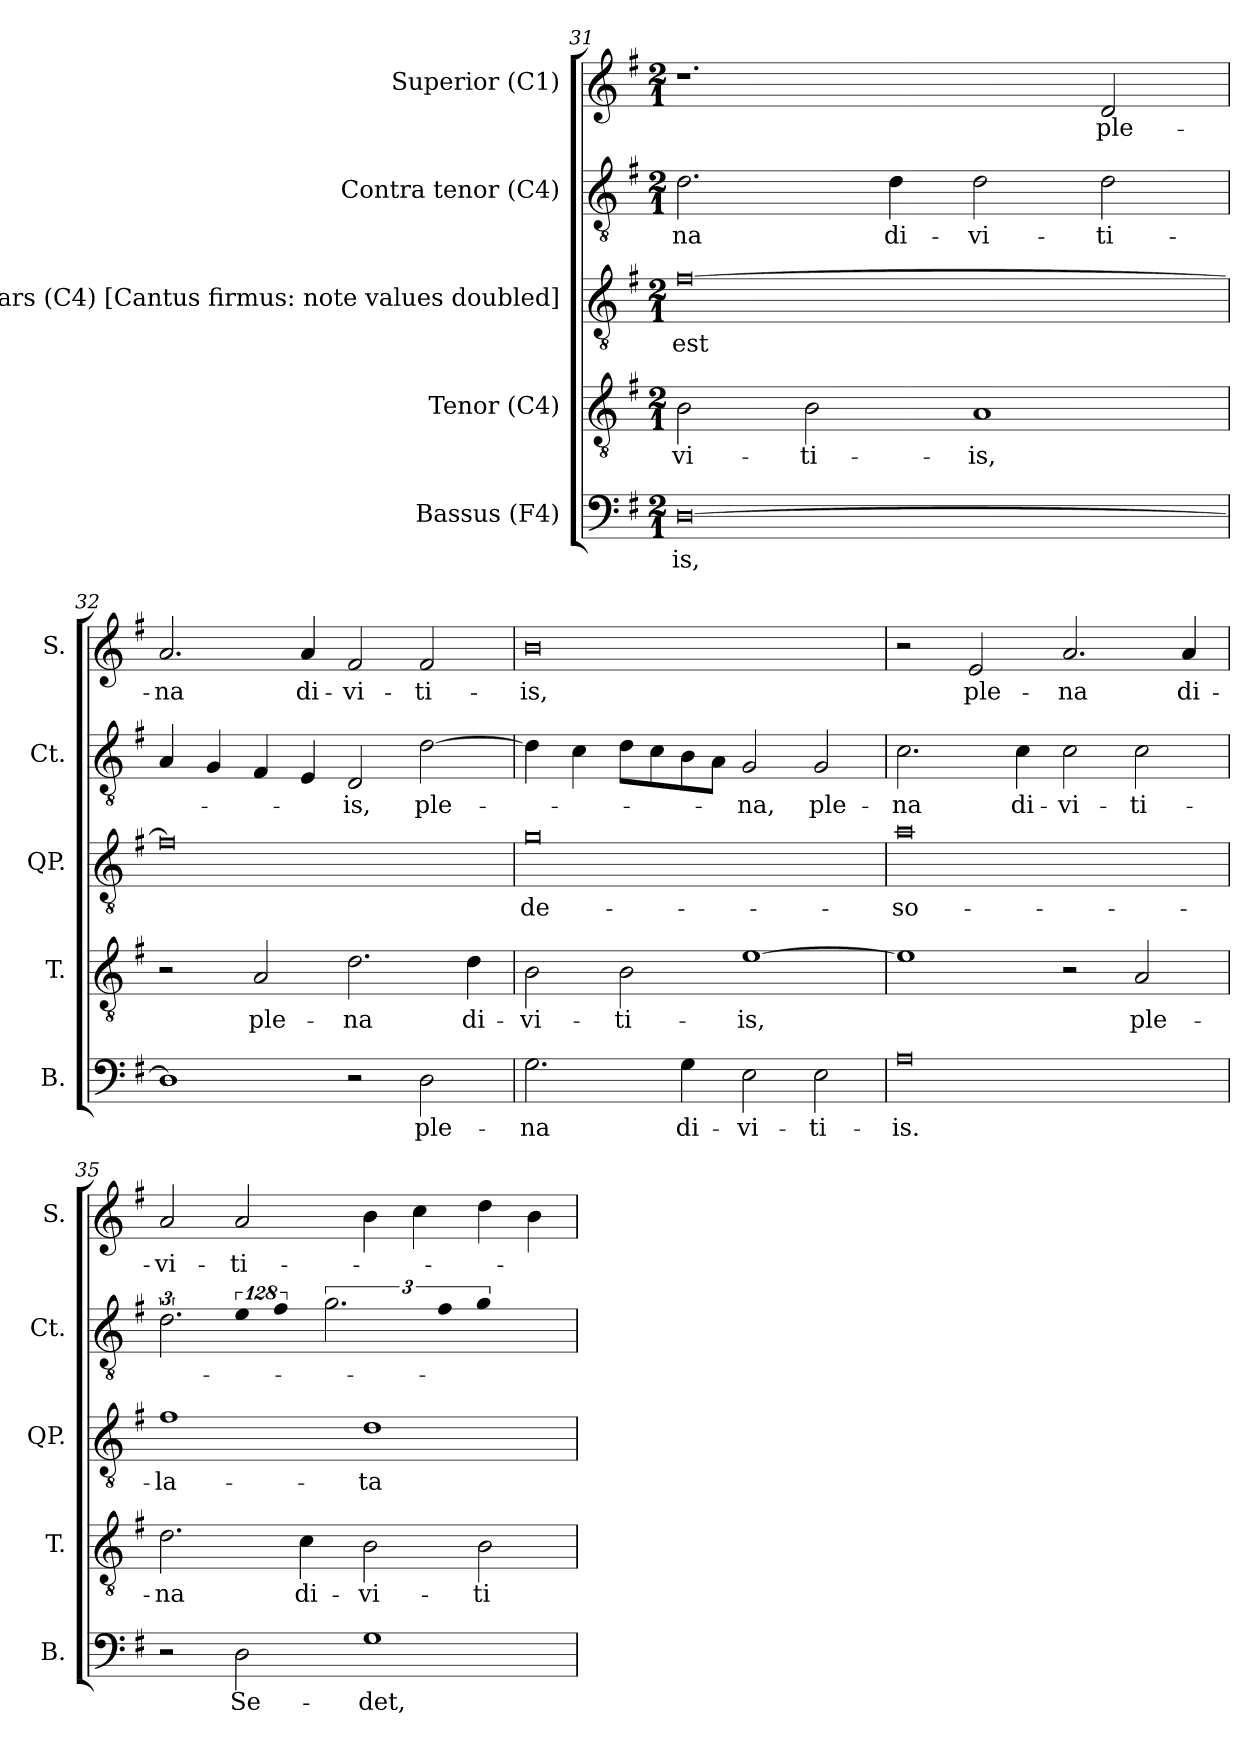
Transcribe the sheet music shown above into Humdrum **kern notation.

**kern	**text	**kern	**text	**kern	**text	**kern	**text	**kern	**text
*part5	*part5	*part4	*part4	*part3	*part3	*part2	*part2	*part1	*part1
*staff5	*staff5	*staff4	*staff4	*staff3	*staff3	*staff2	*staff2	*staff1	*staff1
*I"Bassus (F4)	*	*I"Tenor (C4)	*	*I"Quinta pars (C4) [Cantus firmus: note values doubled]	*	*I"Contra tenor (C4)	*	*I"Superior (C1)	*
*I'B.	*	*I'T.	*	*I'QP.	*	*I'Ct.	*	*I'S.	*
*clefF4	*	*clefGv2	*	*clefGv2	*	*clefGv2	*	*clefG2	*
*	*	*ITrd7c12	*	*ITrd7c12	*	*	*	*	*
*k[f#]	*	*k[f#]	*	*k[f#]	*	*k[f#]	*	*k[f#]	*
*G:	*	*G:	*	*G:	*	*G:	*	*G:	*
*M2/1	*	*M2/1	*	*M2/1	*	*M2/1	*	*M2/1	*
=31	=31	=31	=31	=31	=31	=31	=31	=31	=31
!	!LO:LY:b:color=#000000	!	!	!	!	!	!	!	!
!	!	!	!LO:LY:b:color=#000000	!	!	!	!	!	!
!	!	!	!	!	!LO:LY:b:color=#000000	!	!	!	!
!	!	!	!	!	!	!	!LO:LY:b:color=#000000	!	!
[0Di	-is,	2BBi\	-vi-	[0F#i	est	2.di\	-na	1.r	.
!	!	!	!LO:LY:b:color=#000000	!	!	!	!	!	!
.	.	2BBi\	-ti-	.	.	.	.	.	.
!	!	!	!	!	!	!	!LO:LY:b:color=#000000	!	!
.	.	.	.	.	.	4di\	di-	.	.
!	!	!	!LO:LY:b:color=#000000	!	!	!	!	!	!
!	!	!	!	!	!	!	!LO:LY:b:color=#000000	!	!
.	.	1AAi	-is,	.	.	2di\	-vi-	.	.
!	!	!	!	!	!	!	!LO:LY:b:color=#000000	!	!
!	!	!	!	!	!	!	!	!	!LO:LY:b:color=#000000
.	.	.	.	.	.	2di\	-ti-	2di/	ple-
=32	=32	=32	=32	=32	=32	=32	=32	=32	=32
!	!	!	!	!	!	!	!	!	!LO:LY:b:color=#000000
1Di]	.	2r	.	0F#i]	.	4Ai/	.	2.ai/	-na
.	.	.	.	.	.	4Gi/	.	.	.
!	!	!	!LO:LY:b:color=#000000	!	!	!	!	!	!
.	.	2AAi/	ple-	.	.	4F#i/	.	.	.
!	!	!	!	!	!	!	!	!	!LO:LY:b:color=#000000
.	.	.	.	.	.	4Ei/	.	4ai/	di-
!	!	!	!LO:LY:b:color=#000000	!	!	!	!	!	!
!	!	!	!	!	!	!	!LO:LY:b:color=#000000	!	!
!	!	!	!	!	!	!	!	!	!LO:LY:b:color=#000000
2r	.	2.Di\	-na	.	.	2Di/	-is,	2f#i/	-vi-
!	!LO:LY:b:color=#000000	!	!	!	!	!	!	!	!
!	!	!	!	!	!	!	!LO:LY:b:color=#000000	!	!
!	!	!	!	!	!	!	!	!	!LO:LY:b:color=#000000
2Di\	ple-	.	.	.	.	[2di\	ple-	2f#i/	-ti-
!	!	!	!LO:LY:b:color=#000000	!	!	!	!	!	!
.	.	4Di\	di-	.	.	.	.	.	.
=33	=33	=33	=33	=33	=33	=33	=33	=33	=33
!	!LO:LY:b:color=#000000	!	!	!	!	!	!	!	!
!	!	!	!LO:LY:b:color=#000000	!	!	!	!	!	!
!	!	!	!	!	!LO:LY:b:color=#000000	!	!	!	!
!	!	!	!	!	!	!	!	!	!LO:LY:b:color=#000000
2.Gi\	-na	2BBi\	-vi-	0Gi	de-	4di\]	.	0bi	-is,
.	.	.	.	.	.	4ci\	.	.	.
!	!	!	!LO:LY:b:color=#000000	!	!	!	!	!	!
.	.	2BBi\	-ti-	.	.	8di\L	.	.	.
.	.	.	.	.	.	8ci\	.	.	.
!	!LO:LY:b:color=#000000	!	!	!	!	!	!	!	!
4Gi\	di-	.	.	.	.	8Bi\	.	.	.
.	.	.	.	.	.	8Ai\J	.	.	.
!	!LO:LY:b:color=#000000	!	!	!	!	!	!	!	!
!	!	!	!LO:LY:b:color=#000000	!	!	!	!	!	!
!	!	!	!	!	!	!	!LO:LY:b:color=#000000	!	!
2Ei\	-vi-	[1Ei	-is,	.	.	2Gi/	-na,	.	.
!	!LO:LY:b:color=#000000	!	!	!	!	!	!	!	!
!	!	!	!	!	!	!	!LO:LY:b:color=#000000	!	!
2Ei\	-ti-	.	.	.	.	2Gi/	ple-	.	.
!!LO:LB:g=z
=34	=34	=34	=34	=34	=34	=34	=34	=34	=34
!	!LO:LY:b:color=#000000	!	!	!	!	!	!	!	!
!	!	!	!	!	!LO:LY:b:color=#000000	!	!	!	!
!	!	!	!	!	!	!	!LO:LY:b:color=#000000	!	!
0Ai	-is.	1Ei]	.	0Ai	-so-	2.ci\	-na	2r	.
!	!	!	!	!	!	!	!	!	!LO:LY:b:color=#000000
.	.	.	.	.	.	.	.	2ei/	ple-
!	!	!	!	!	!	!	!LO:LY:b:color=#000000	!	!
.	.	.	.	.	.	4ci\	di-	.	.
!	!	!	!	!	!	!	!LO:LY:b:color=#000000	!	!
!	!	!	!	!	!	!	!	!	!LO:LY:b:color=#000000
.	.	2r	.	.	.	2ci\	-vi-	2.ai/	-na
!	!	!	!LO:LY:b:color=#000000	!	!	!	!	!	!
!	!	!	!	!	!	!	!LO:LY:b:color=#000000	!	!
.	.	2AAi/	ple-	.	.	2ci\	-ti-	.	.
!	!	!	!	!	!	!	!	!	!LO:LY:b:color=#000000
.	.	.	.	.	.	.	.	4ai/	di-
=35	=35	=35	=35	=35	=35	=35	=35	=35	=35
!	!	!	!LO:LY:b:color=#000000	!	!	!	!	!	!
!	!	!	!	!	!LO:LY:b:color=#000000	!	!	!	!
!	!	!	!	!	!	!	!	!	!LO:LY:b:color=#000000
2r	.	2.Di\	-na	1F#i	-la-	3.di\	.	2ai/	-vi-
!	!LO:LY:b:color=#000000	!	!	!	!	!LO:N:vis=4	!	!	!
!	!	!	!	!	!	!	!	!	!LO:LY:b:color=#000000
2Di\	Se-	.	.	.	.	512%85ei\	.	2ai/	-ti-
!	!	!	!	!	!	!LO:N:vis=2	!	!	!
.	.	.	.	.	.	512%171f#i\	.	.	.
!	!	!	!LO:LY:b:color=#000000	!	!	!	!	!	!
.	.	4Ci\	di-	.	.	.	.	.	.
!	!LO:LY:b:color=#000000	!	!	!	!	!	!	!	!
!	!	!	!LO:LY:b:color=#000000	!	!	!	!	!	!
!	!	!	!	!	!LO:LY:b:color=#000000	!	!	!	!
1Gi	-det,	2BBi\	-vi-	1Di	-ta	3.gi\	.	4bi\	.
.	.	.	.	.	.	.	.	4cci\	.
!	!	!	!LO:LY:b:color=#000000	!	!	!LO:N:vis=4	!	!	!
.	.	2BBi\	-ti-	.	.	512%85f#i\	.	4ddi\	.
!	!	!	!	!	!	!LO:N:vis=2	!	!	!
.	.	.	.	.	.	512%171gi\	.	.	.
.	.	.	.	.	.	.	.	4bi\	.
=	=	=	=	=	=	=	=	=	=
*-	*-	*-	*-	*-	*-	*-	*-	*-	*-
